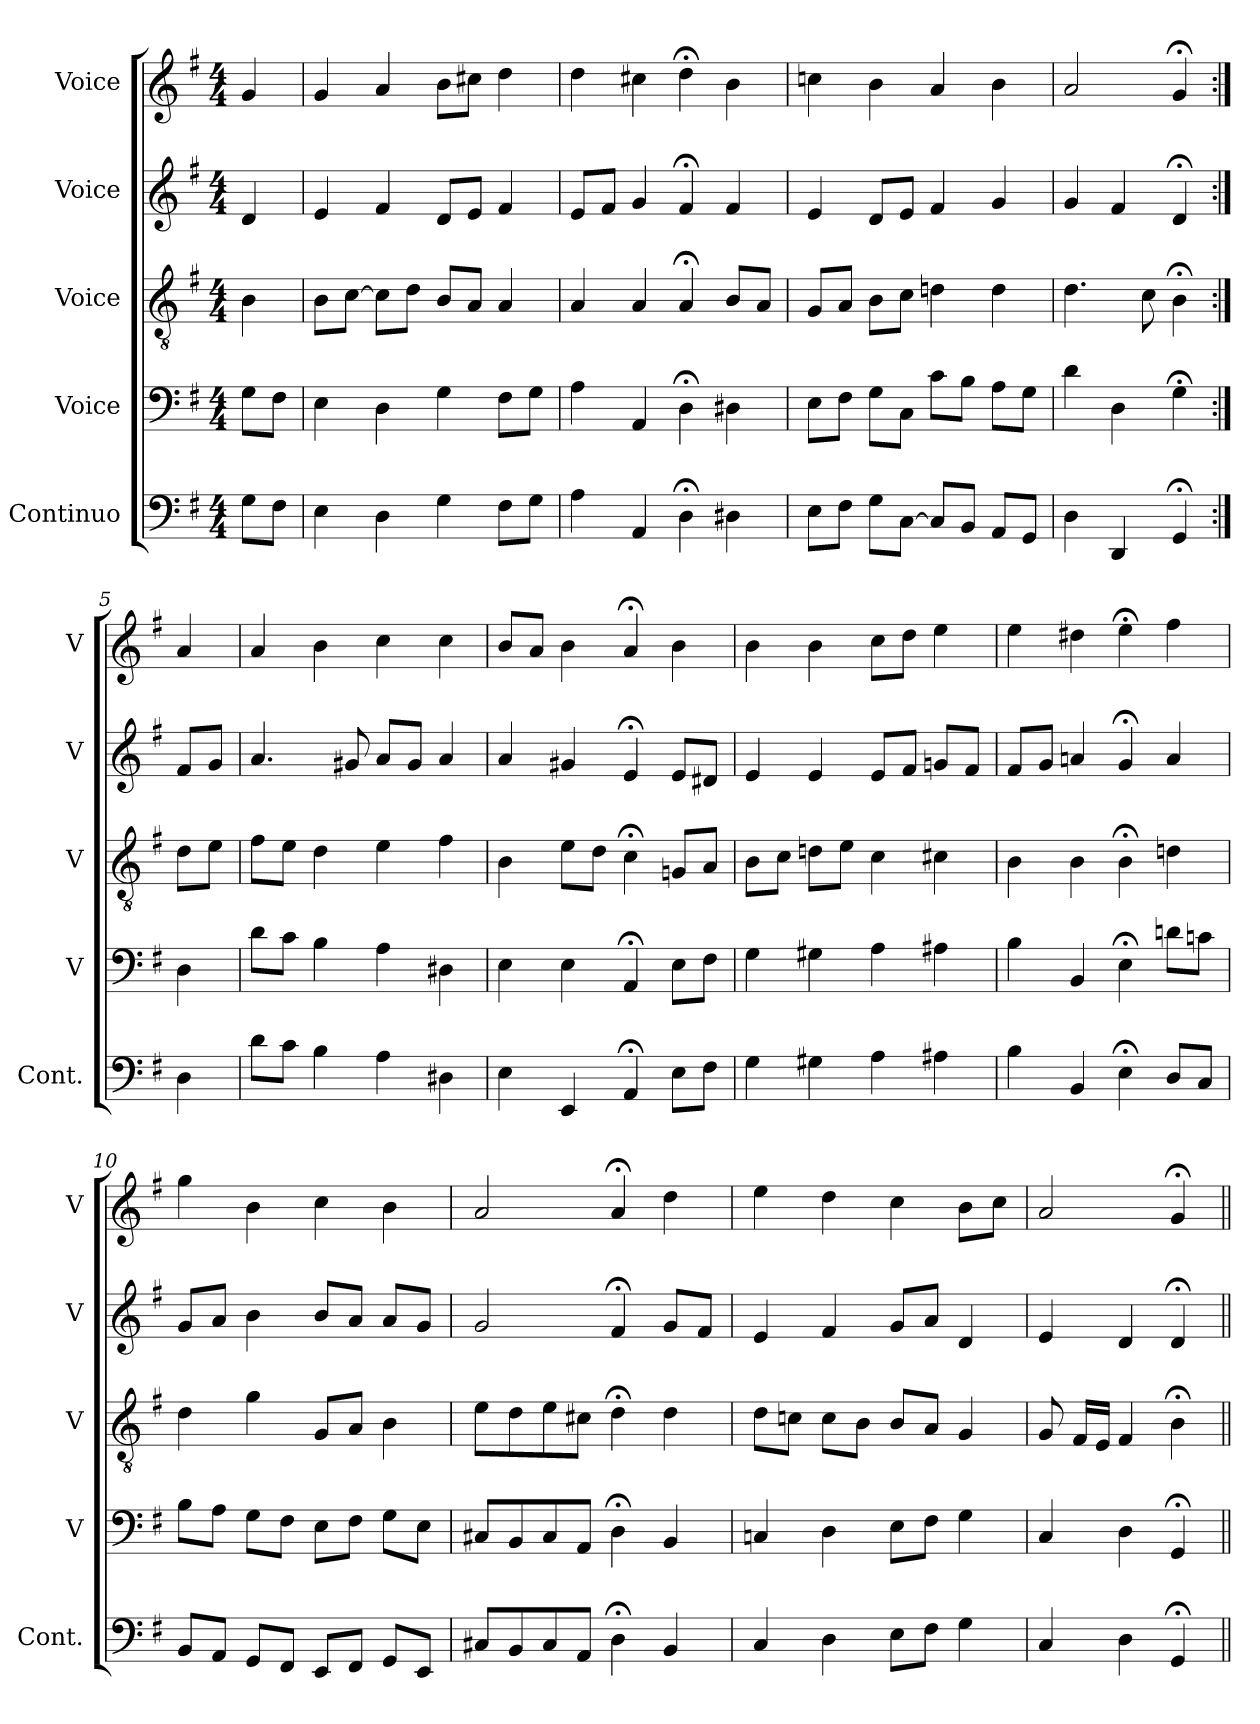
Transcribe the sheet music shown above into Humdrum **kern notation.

**kern	**kern	**kern	**kern	**kern
*part5	*part4	*part3	*part2	*part1
*staff5	*staff4	*staff3	*staff2	*staff1
*I"Continuo	*I"Voice	*I"Voice	*I"Voice	*I"Voice
*I'Cont.	*I'V	*I'V	*I'V	*I'V
*clefF4	*clefF4	*clefGv2	*clefG2	*clefG2
*k[f#]	*k[f#]	*k[f#]	*k[f#]	*k[f#]
*M4/4	*M4/4	*M4/4	*M4/4	*M4/4
=	=	=	=	=
8GL	8GL	4B	4d	4g
8F#J	8F#J	.	.	.
=2	=2	=2	=2	=2
4E	4E	8BL	4e	4g
.	.	[8cJ	.	.
4D	4D	8cL]	4f#	4a
.	.	8dJ	.	.
4G	4G	8BL	8dL	8bL
.	.	8AJ	8eJ	8cc#XJ
8F#L	8F#L	4A	4f#	4dd
8GJ	8GJ	.	.	.
=3	=3	=3	=3	=3
4A	4A	4A	8eL	4dd
.	.	.	8f#J	.
4AA	4AA	4A	4g	4cc#X
4D;<	4D;<	4A;<	4f#;<	4dd;<
4D#X	4D#X	8BL	4f#	4b
.	.	8AJ	.	.
=4	=4	=4	=4	=4
8EL	8EL	8GL	4e	4ccn
8F#J	8F#J	8AJ	.	.
8GL	8GL	8BL	8dL	4b
[8CJ	8CJ	8cJ	8eJ	.
8CL]	8cL	4dn	4f#	4a
8BBJ	8BJ	.	.	.
8AAL	8AL	4d	4g	4b
8GGJ	8GJ	.	.	.
=	=	=	=	=
4D	4d	4.d	4g	2a
4DD	4D	.	4f#	.
.	.	8c	.	.
4GG;<	4G;<	4B;<	4d;<	4g;<
=5:|!	=5:|!	=5:|!	=5:|!	=5:|!
4D	4D	8dL	8f#L	4a
.	.	8eJ	8gJ	.
=6	=6	=6	=6	=6
8dL	8dL	8f#L	4.a	4a
8cJ	8cJ	8eJ	.	.
4B	4B	4d	.	4b
.	.	.	8g#X	.
4A	4A	4e	8aL	4cc
.	.	.	8g#J	.
4D#X	4D#X	4f#	4a	4cc
=7	=7	=7	=7	=7
4E	4E	4B	4a	8bL
.	.	.	.	8aJ
4EE	4E	8eL	4g#X	4b
.	.	8dJ	.	.
4AA;<	4AA;<	4c;<	4e;<	4a;<
8EL	8EL	8GnL	8eL	4b
8F#J	8F#J	8AJ	8d#XJ	.
=8	=8	=8	=8	=8
4G	4G	8BL	4e	4b
.	.	8cJ	.	.
4G#X	4G#X	8dnL	4e	4b
.	.	8eJ	.	.
4A	4A	4c	8eL	8ccL
.	.	.	8f#J	8ddJ
4A#X	4A#X	4c#X	8gnL	4ee
.	.	.	8f#J	.
=9	=9	=9	=9	=9
4B	4B	4B	8f#L	4ee
.	.	.	8gJ	.
4BB	4BB	4B	4an	4dd#X
4E;<	4E;<	4B;<	4g;<	4ee;<
8DL	8dnL	4dn	4a	4ff#
8CJ	8cnJ	.	.	.
=10	=10	=10	=10	=10
8BBL	8BL	4d	8gL	4gg
8AAJ	8AJ	.	8aJ	.
8GGL	8GL	4g	4b	4b
8FF#J	8F#J	.	.	.
8EEL	8EL	8GL	8bL	4cc
8FF#J	8F#J	8AJ	8aJ	.
8GGL	8GL	4B	8aL	4b
8EEJ	8EJ	.	8gJ	.
=11	=11	=11	=11	=11
8C#XL	8C#XL	8eL	2g	2a
8BB	8BB	8d	.	.
8C#	8C#	8e	.	.
8AAJ	8AAJ	8c#XJ	.	.
4D;<	4D;<	4d;<	4f#;<	4a;<
4BB	4BB	4d	8gL	4dd
.	.	.	8f#J	.
=12	=12	=12	=12	=12
4C	4Cn	8dL	4e	4ee
.	.	8cnJ	.	.
4D	4D	8cL	4f#	4dd
.	.	8BJ	.	.
8EL	8EL	8BL	8gL	4cc
8F#J	8F#J	8AJ	8aJ	.
4G	4G	4G	4d	8bL
.	.	.	.	8ccJ
=13	=13	=13	=13	=13
4C	4C	8G	4e	2a
.	.	16F#LL	.	.
.	.	16EJJ	.	.
4D	4D	4F#	4d	.
4GG;<	4GG;<	4B;<	4d;<	4g;<
=||	=||	=||	=||	=||
*-	*-	*-	*-	*-
